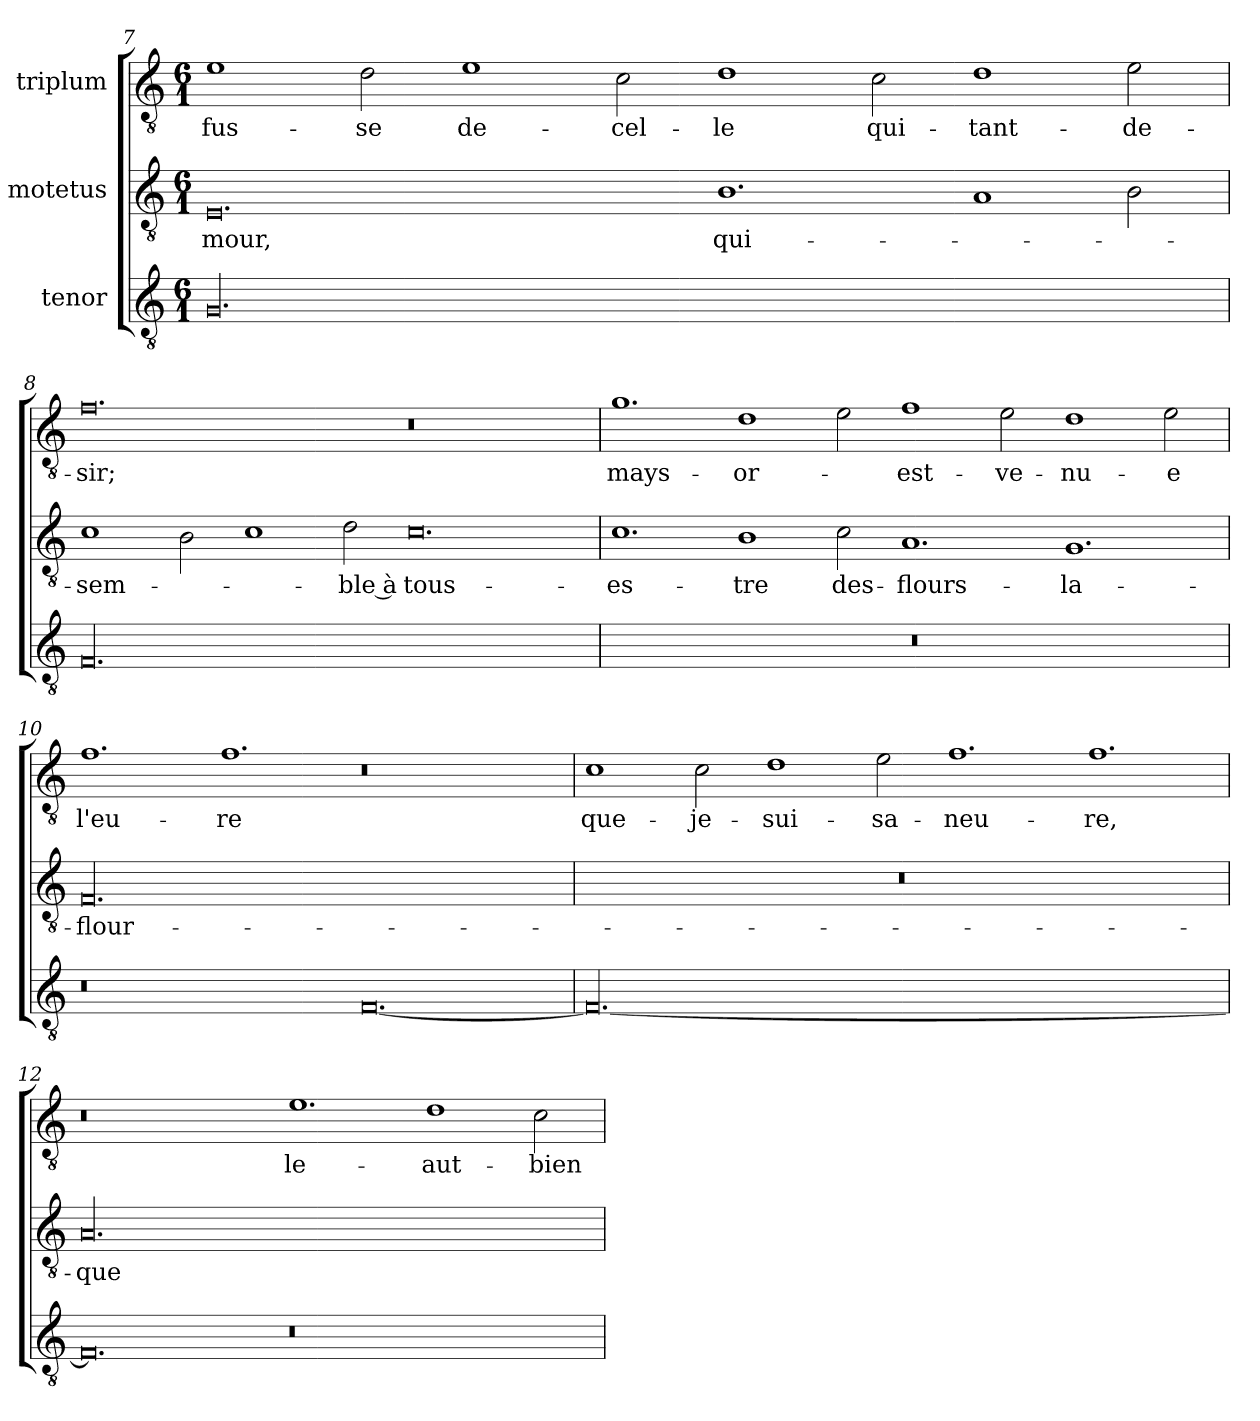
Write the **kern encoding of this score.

**kern	**kern	**text	**kern	**text
*part3	*part2	*part2	*part1	*part1
*staff3	*staff2	*staff2	*staff1	*staff1
*I"tenor	*I"motetus	*	*I"triplum	*
!!LO:LB:g=z
*clefGv2	*clefGv2	*	*clefGv2	*
*k[]	*k[]	*	*k[]	*
*C:	*C:	*	*C:	*
*M6/1	*M6/1	*	*M6/1	*
=7	=7	=7	=7	=7
00.G/	0.E/	-mour,	1e\	fus-
.	.	.	2d\	-se
.	.	.	1e\	de-
.	.	.	2c\	cel-
.	1.B\	qui-	1d\	-le
.	.	.	2c\	qui-
.	1A/	.	1d\	tant-
.	2B\	.	2e\	de-
=8	=8	=8	=8	=8
00.F/	1c\	sem-	0.f\	-sir;
.	2B\	.	.	.
.	1c\	.	.	.
.	2d\	-ble à	.	.
.	0.c\	tous-	0.r	.
=9	=9	=9	=9	=9
00.r	1.c\	es-	1.g\	mays-
.	1B\	-tre	1d\	or-
.	2c\	des-	2e\	.
.	1.A/	flours-	1f\	est-
.	.	.	2e\	ve-
.	1.G/	la-	1d\	-nu-
.	.	.	2e\	-e
!!LO:PB:g=z
=10	=10	=10	=10	=10
0.r	00.F/	flour-	1.f\	l'eu-
.	.	.	1.f\	-re
[0.F/	.	.	0.r	.
=11	=11	=11	=11	=11
00.F/_	00.r	.	1c\	que-
.	.	.	2c\	je-
.	.	.	1d\	sui-
.	.	.	2e\	sa-
.	.	.	1.f\	-neu-
.	.	.	1.f\	-re,
=12	=12	=12	=12	=12
0.F/]	00.A/	que-	0.r	.
0.r	.	.	1.e\	le-
.	.	.	1d\	aut-
.	.	.	2c\	bien-
=	=	=	=	=
*-	*-	*-	*-	*-
